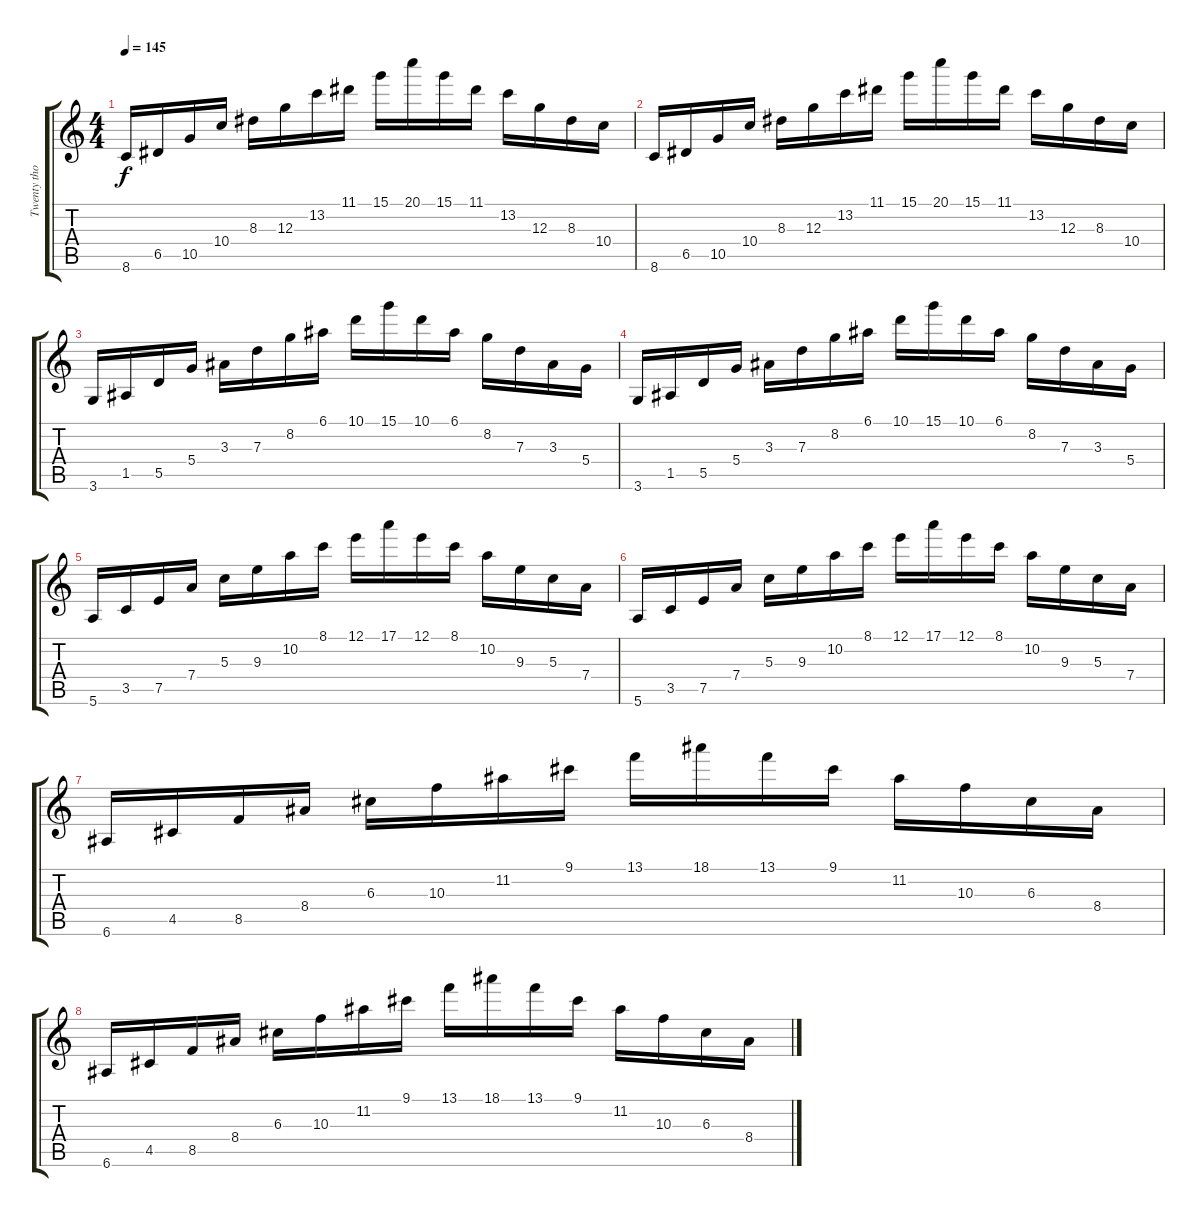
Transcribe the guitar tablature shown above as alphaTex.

\track ("Twenty thousand dollars?!?" "Twenty tho") {instrument acousticguitarnylon}
\staff {score tabs}
\tuning (E4 B3 G3 D3 A2 E2) {hide}
\ts (4 4)
\tempo 145
\clef g2
\ks c
8.6.16{dy f} 6.5.16 10.5.16 10.4.16 8.3.16 12.3.16 13.2.16 11.1.16 15.1.16 20.1.16 15.1.16 11.1.16 13.2.16 12.3.16 8.3.16 10.4.16 |
8.6.16 6.5.16 10.5.16 10.4.16 8.3.16 12.3.16 13.2.16 11.1.16 15.1.16 20.1.16 15.1.16 11.1.16 13.2.16 12.3.16 8.3.16 10.4.16 |
3.6.16 1.5.16 5.5.16 5.4.16 3.3.16 7.3.16 8.2.16 6.1.16 10.1.16 15.1.16 10.1.16 6.1.16 8.2.16 7.3.16 3.3.16 5.4.16 |
3.6.16 1.5.16 5.5.16 5.4.16 3.3.16 7.3.16 8.2.16 6.1.16 10.1.16 15.1.16 10.1.16 6.1.16 8.2.16 7.3.16 3.3.16 5.4.16 |
5.6.16 3.5.16 7.5.16 7.4.16 5.3.16 9.3.16 10.2.16 8.1.16 12.1.16 17.1.16 12.1.16 8.1.16 10.2.16 9.3.16 5.3.16 7.4.16 |
5.6.16 3.5.16 7.5.16 7.4.16 5.3.16 9.3.16 10.2.16 8.1.16 12.1.16 17.1.16 12.1.16 8.1.16 10.2.16 9.3.16 5.3.16 7.4.16 |
6.6.16 4.5.16 8.5.16 8.4.16 6.3.16 10.3.16 11.2.16 9.1.16 13.1.16 18.1.16 13.1.16 9.1.16 11.2.16 10.3.16 6.3.16 8.4.16 |
6.6.16 4.5.16 8.5.16 8.4.16 6.3.16 10.3.16 11.2.16 9.1.16 13.1.16 18.1.16 13.1.16 9.1.16 11.2.16 10.3.16 6.3.16 8.4.16
